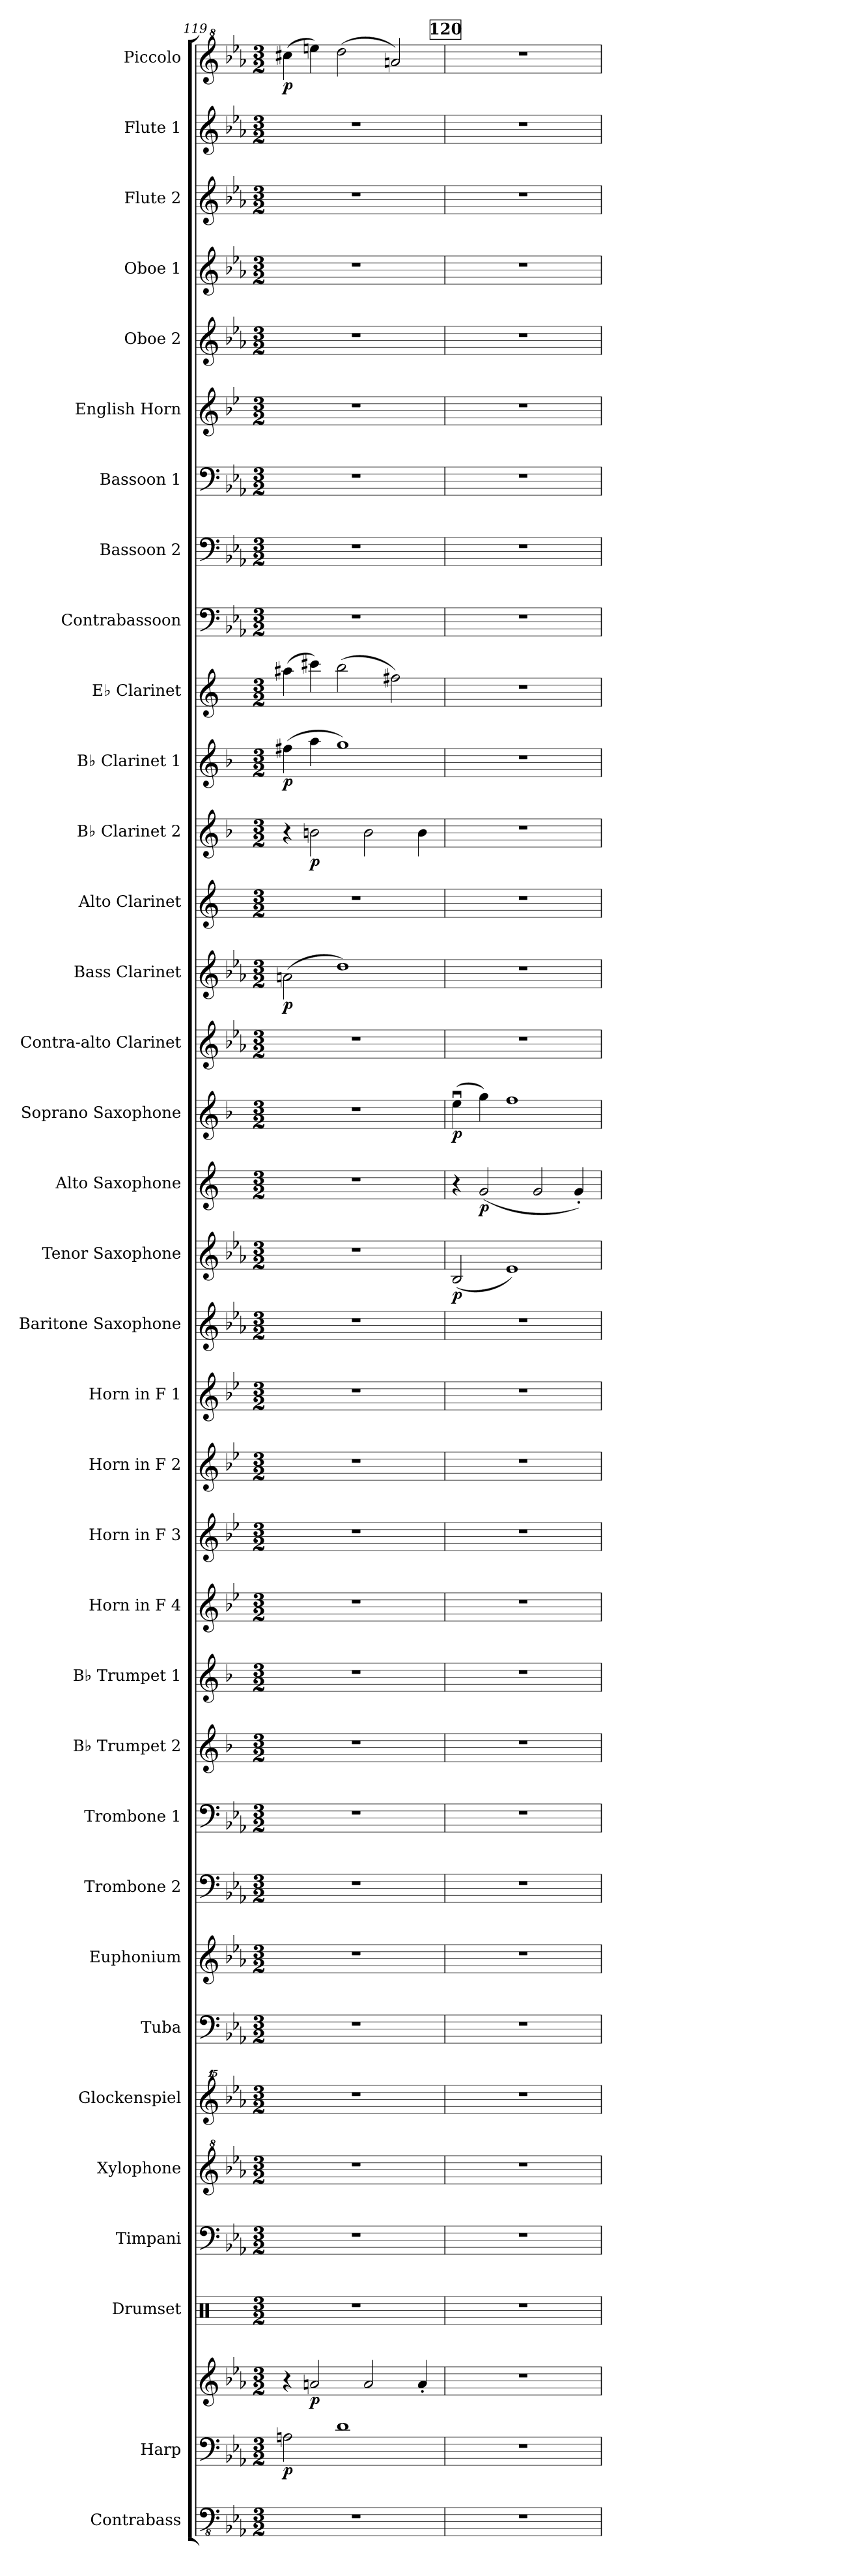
**kern	**kern	**kern	**dynam	**kern	**kern	**kern	**kern	**kern	**kern	**kern	**kern	**kern	**kern	**kern	**kern	**kern	**kern	**kern	**kern	**dynam	**kern	**dynam	**kern	**dynam	**kern	**kern	**dynam	**kern	**kern	**dynam	**kern	**dynam	**kern	**kern	**kern	**kern	**kern	**kern	**kern	**kern	**kern	**kern	**dynam
*part35	*part34	*part34	*part34	*part33	*part32	*part31	*part30	*part29	*part28	*part27	*part26	*part25	*part24	*part23	*part22	*part21	*part20	*part19	*part18	*part18	*part17	*part17	*part16	*part16	*part15	*part14	*part14	*part13	*part12	*part12	*part11	*part11	*part10	*part9	*part8	*part7	*part6	*part5	*part4	*part3	*part2	*part1	*part1
*staff36	*staff35	*staff34	*staff34/35	*staff33	*staff32	*staff31	*staff30	*staff29	*staff28	*staff27	*staff26	*staff25	*staff24	*staff23	*staff22	*staff21	*staff20	*staff19	*staff18	*staff18	*staff17	*staff17	*staff16	*staff16	*staff15	*staff14	*staff14	*staff13	*staff12	*staff12	*staff11	*staff11	*staff10	*staff9	*staff8	*staff7	*staff6	*staff5	*staff4	*staff3	*staff2	*staff1	*staff1
*I"Contrabass	*I"Harp	*	*	*I"Drumset	*I"Timpani	*I"Xylophone	*I"Glockenspiel	*I"Tuba	*I"Euphonium	*I"Trombone 2	*I"Trombone 1	*I"B♭ Trumpet 2	*I"B♭ Trumpet 1	*I"Horn in F 4	*I"Horn in F 3	*I"Horn in F 2	*I"Horn in F 1	*I"Baritone Saxophone	*I"Tenor Saxophone	*	*I"Alto Saxophone	*	*I"Soprano Saxophone	*	*I"Contra-alto Clarinet	*I"Bass Clarinet	*	*I"Alto Clarinet	*I"B♭ Clarinet 2	*	*I"B♭ Clarinet 1	*	*I"E♭ Clarinet	*I"Contrabassoon	*I"Bassoon 2	*I"Bassoon 1	*I"English Horn	*I"Oboe 2	*I"Oboe 1	*I"Flute 2	*I"Flute 1	*I"Piccolo	*
*I'Cb.	*I'Hrp.	*	*	*I'Drs.	*I'Timp.	*I'Xyl.	*I'Glk.	*I'Tba.	*I'Euph.	*I'Tbn. 2	*I'Tbn. 1	*I'B♭ Tpt. 2	*I'B♭ Tpt. 1	*I'Hn. 4	*I'Hn. 3	*I'Hn. 2	*I'Hn. 1	*I'Bar. Sax.	*I'T. Sax.	*	*I'A. Sax.	*	*I'S. Sax.	*	*I'C-a. Cl.	*I'B. Cl.	*	*I'A. Cl.	*I'B♭ Cl. 2	*	*I'B♭ Cl. 1	*	*I'E♭ Cl.	*I'Cbsn.	*I'Bsn. 2	*I'Bsn. 1	*I'E. Hn.	*I'Ob. 2	*I'Ob. 1	*I'Fl. 2	*I'Fl. 1	*I'Picc.	*
*clefFv4	*clefF4	*clefG2	*	*clefX	*clefF4	*clefG^2	*clefG^^2	*clefF4	*clefG2	*clefF4	*clefF4	*clefG2	*clefG2	*clefG2	*clefG2	*clefG2	*clefG2	*clefG2	*clefG2	*	*clefG2	*	*clefG2	*	*clefG2	*clefG2	*	*clefG2	*clefG2	*	*clefG2	*	*clefG2	*clefF4	*clefF4	*clefF4	*clefG2	*clefG2	*clefG2	*clefG2	*clefG2	*clefG^2	*
*ITrd7c12	*	*	*	*	*	*	*	*	*ITrd8c14	*	*	*ITrd1c2	*ITrd1c2	*ITrd4c7	*ITrd4c7	*ITrd4c7	*ITrd4c7	*ITrd12c21	*ITrd8c14	*	*ITrd5c9	*	*ITrd1c2	*	*ITrd12c21	*ITrd8c14	*	*ITrd5c9	*ITrd1c2	*	*ITrd1c2	*	*ITrd-2c-3	*ITrd7c12	*	*	*ITrd4c7	*	*	*	*	*ITrd-7c-12	*
*k[b-e-a-]	*k[b-e-a-]	*k[b-e-a-]	*	*k[]	*k[b-e-a-]	*k[b-e-a-]	*k[b-e-a-]	*k[b-e-a-]	*k[b-e-a-]	*k[b-e-a-]	*k[b-e-a-]	*k[b-e-a-]	*k[b-e-a-]	*k[b-e-a-]	*k[b-e-a-]	*k[b-e-a-]	*k[b-e-a-]	*k[b-e-a-]	*k[b-e-a-]	*	*k[b-e-a-]	*	*k[b-e-a-]	*	*k[b-e-a-]	*k[b-e-a-]	*	*k[b-e-a-]	*k[b-e-a-]	*	*k[b-e-a-]	*	*k[b-e-a-]	*k[b-e-a-]	*k[b-e-a-]	*k[b-e-a-]	*k[b-e-a-]	*k[b-e-a-]	*k[b-e-a-]	*k[b-e-a-]	*k[b-e-a-]	*k[b-e-a-]	*
*M3/2	*M3/2	*M3/2	*	*M3/2	*M3/2	*M3/2	*M3/2	*M3/2	*M3/2	*M3/2	*M3/2	*M3/2	*M3/2	*M3/2	*M3/2	*M3/2	*M3/2	*M3/2	*M3/2	*	*M3/2	*	*M3/2	*	*M3/2	*M3/2	*	*M3/2	*M3/2	*	*M3/2	*	*M3/2	*M3/2	*M3/2	*M3/2	*M3/2	*M3/2	*M3/2	*M3/2	*M3/2	*M3/2	*
=119	=119	=119	=119	=119	=119	=119	=119	=119	=119	=119	=119	=119	=119	=119	=119	=119	=119	=119	=119	=119	=119	=119	=119	=119	=119	=119	=119	=119	=119	=119	=119	=119	=119	=119	=119	=119	=119	=119	=119	=119	=119	=119	=119
!	!	!	!LO:DY:b=2	!	!	!	!	!	!	!	!	!	!	!	!	!	!	!	!	!	!	!	!	!	!	!	!LO:DY:b	!	!	!	!	!LO:DY:b	!	!	!	!	!	!	!	!	!	!	!LO:DY:b
1.r	2An\	4r	p	1.r	1.r	1.r	1.r	1.r	1.r	1.r	1.r	1.r	1.r	1.r	1.r	1.r	1.r	1.r	1.r	.	1.r	.	1.r	.	1.r	(2An\	p	1.r	4r	.	(4een\	p	(4ccc#X\	1.r	1.r	1.r	1.r	1.r	1.r	1.r	1.r	(4cccc#X\	p
!	!	!	!LO:DY:b	!	!	!	!	!	!	!	!	!	!	!	!	!	!	!	!	!	!	!	!	!	!	!	!	!	!	!LO:DY:b	!	!	!	!	!	!	!	!	!	!	!	!	!
.	.	2an/	p	.	.	.	.	.	.	.	.	.	.	.	.	.	.	.	.	.	.	.	.	.	.	.	.	.	2an\	p	4gg\	.	4eeen\)	.	.	.	.	.	.	.	.	4eeeen\)	.
.	1d	.	.	.	.	.	.	.	.	.	.	.	.	.	.	.	.	.	.	.	.	.	.	.	.	1d)	.	.	.	.	1ff)	.	(2ddd\	.	.	.	.	.	.	.	.	(2dddd\	.
.	.	2a/	.	.	.	.	.	.	.	.	.	.	.	.	.	.	.	.	.	.	.	.	.	.	.	.	.	.	2a\	.	.	.	.	.	.	.	.	.	.	.	.	.	.
.	.	.	.	.	.	.	.	.	.	.	.	.	.	.	.	.	.	.	.	.	.	.	.	.	.	.	.	.	.	.	.	.	2aan\)	.	.	.	.	.	.	.	.	2aaan/)	.
.	.	4a'/	.	.	.	.	.	.	.	.	.	.	.	.	.	.	.	.	.	.	.	.	.	.	.	.	.	.	4a\	.	.	.	.	.	.	.	.	.	.	.	.	.	.
!!LO:REH:place=s1:a:B:fs=14:t=120
=120	=120	=120	=120	=120	=120	=120	=120	=120	=120	=120	=120	=120	=120	=120	=120	=120	=120	=120	=120	=120	=120	=120	=120	=120	=120	=120	=120	=120	=120	=120	=120	=120	=120	=120	=120	=120	=120	=120	=120	=120	=120	=120	=120
!	!	!	!	!	!	!	!	!	!	!	!	!	!	!	!	!	!	!	!	!LO:DY:b	!	!	!	!LO:DY:b	!	!	!	!	!	!	!	!	!	!	!	!	!	!	!	!	!	!	!
1.r	1.r	1.r	.	1.r	1.r	1.r	1.r	1.r	1.r	1.r	1.r	1.r	1.r	1.r	1.r	1.r	1.r	1.r	(2BB-/	p	4r	.	(4ddu\	p	1.r	1.r	.	1.r	1.r	.	1.r	.	1.r	1.r	1.r	1.r	1.r	1.r	1.r	1.r	1.r	1.r	.
!	!	!	!	!	!	!	!	!	!	!	!	!	!	!	!	!	!	!	!	!	!	!LO:DY:b	!	!	!	!	!	!	!	!	!	!	!	!	!	!	!	!	!	!	!	!	!
.	.	.	.	.	.	.	.	.	.	.	.	.	.	.	.	.	.	.	.	.	(2B-/	p	4ff\)	.	.	.	.	.	.	.	.	.	.	.	.	.	.	.	.	.	.	.	.
.	.	.	.	.	.	.	.	.	.	.	.	.	.	.	.	.	.	.	1E-)	.	.	.	1ee-	.	.	.	.	.	.	.	.	.	.	.	.	.	.	.	.	.	.	.	.
.	.	.	.	.	.	.	.	.	.	.	.	.	.	.	.	.	.	.	.	.	2B-/	.	.	.	.	.	.	.	.	.	.	.	.	.	.	.	.	.	.	.	.	.	.
.	.	.	.	.	.	.	.	.	.	.	.	.	.	.	.	.	.	.	.	.	4B-'/)	.	.	.	.	.	.	.	.	.	.	.	.	.	.	.	.	.	.	.	.	.	.
=	=	=	=	=	=	=	=	=	=	=	=	=	=	=	=	=	=	=	=	=	=	=	=	=	=	=	=	=	=	=	=	=	=	=	=	=	=	=	=	=	=	=	=
*-	*-	*-	*-	*-	*-	*-	*-	*-	*-	*-	*-	*-	*-	*-	*-	*-	*-	*-	*-	*-	*-	*-	*-	*-	*-	*-	*-	*-	*-	*-	*-	*-	*-	*-	*-	*-	*-	*-	*-	*-	*-	*-	*-
